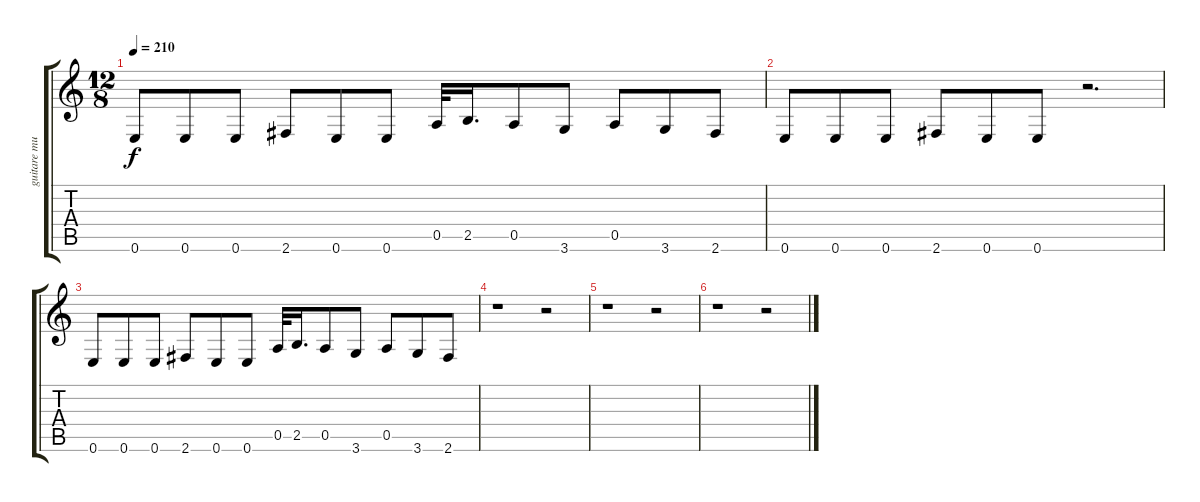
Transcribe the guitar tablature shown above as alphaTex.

\track ("guitare muted" "guitare mu") {instrument electricguitarmuted}
\staff {score tabs}
\tuning (E4 B3 G3 D3 A2 E2) {hide}
\ts (12 8)
\tempo 210
\clef g2
\ks c
0.6.8{dy f} 0.6.8 0.6.8 2.6.8 0.6.8 0.6.8 0.5.32 2.5.16{d} 0.5.8 3.6.8 0.5.8 3.6.8 2.6.8 |
0.6.8 0.6.8 0.6.8 2.6.8 0.6.8 0.6.8 r.2{d} |
0.6.8 0.6.8 0.6.8 2.6.8 0.6.8 0.6.8 0.5.32 2.5.16{d} 0.5.8 3.6.8 0.5.8 3.6.8 2.6.8 |
r.1 r.2 |
r.1 r.2 |
r.1 r.2
